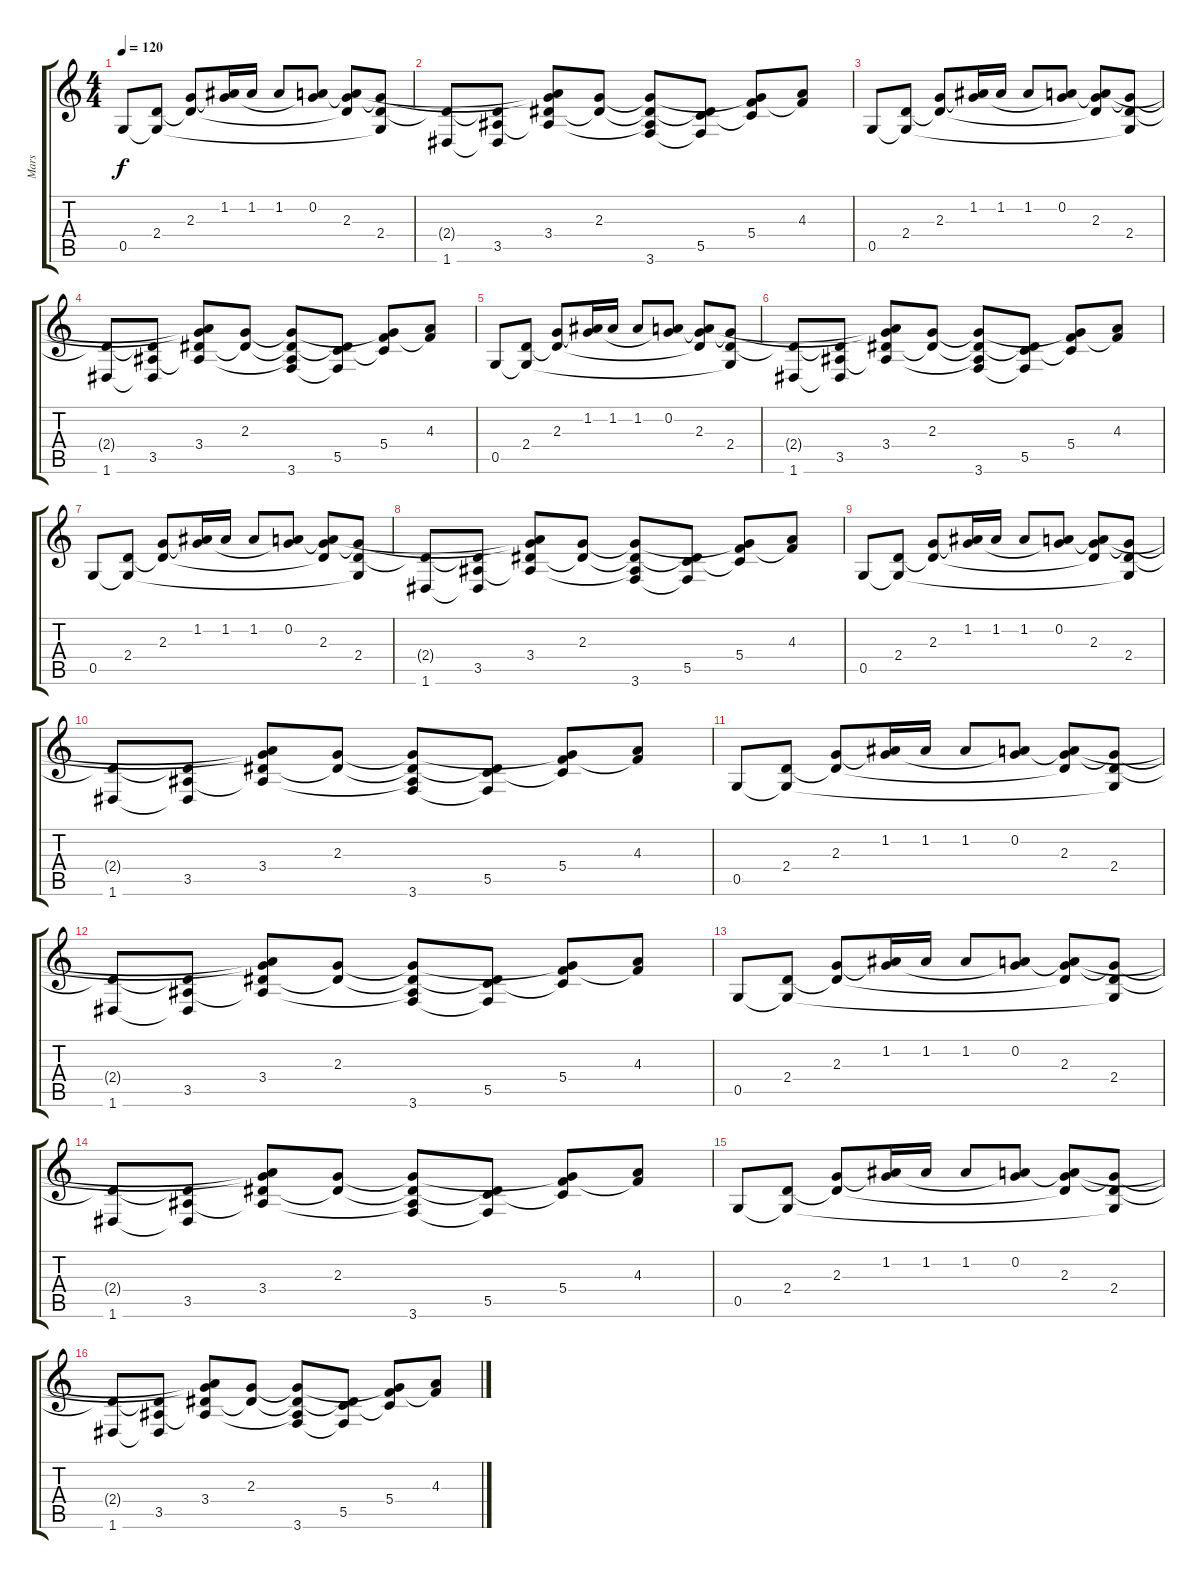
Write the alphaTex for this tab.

\track ("Mars" "Mars") {instrument distortionguitar}
\staff {score tabs}
\tuning (D4 A3 F3 C3 G2 D2) {hide}
\ts (4 4)
\tempo 120
\clef g2
\ks c
0.5.8{dy f instrument acousticguitarsteel} (2.4 0.5{t}).8 (2.3 2.4{t}).8 (1.2 2.3{t}).16 1.2.16 1.2.8 (0.2 2.3{t}).8 (0.2{t} 2.3 2.4{t}).8 (2.3{t} 2.4 0.5{t}).8 |
(2.4{t} 1.6).8{instrument acousticguitarsteel} (2.4{t} 3.5 1.6{t}).8 (0.2{t} 2.3{t} 3.4 3.5{t}).8 (2.3 3.4{t}).8 (2.3{t} 3.4{t} 3.5{t} 3.6).8 (3.4{t} 5.5 3.6{t}).8 (2.3{t} 5.4 5.5{t}).8 (4.3 5.4{t}).8 |
0.5.8{instrument acousticguitarsteel} (2.4 0.5{t}).8 (2.3 2.4{t}).8 (1.2 2.3{t}).16 1.2.16 1.2.8 (0.2 2.3{t}).8 (0.2{t} 2.3 2.4{t}).8 (2.3{t} 2.4 0.5{t}).8 |
(2.4{t} 1.6).8{instrument acousticguitarsteel} (2.4{t} 3.5 1.6{t}).8 (0.2{t} 2.3{t} 3.4 3.5{t}).8 (2.3 3.4{t}).8 (2.3{t} 3.4{t} 3.5{t} 3.6).8 (3.4{t} 5.5 3.6{t}).8 (2.3{t} 5.4 5.5{t}).8 (4.3 5.4{t}).8 |
0.5.8{instrument acousticguitarsteel} (2.4 0.5{t}).8 (2.3 2.4{t}).8 (1.2 2.3{t}).16 1.2.16 1.2.8 (0.2 2.3{t}).8 (0.2{t} 2.3 2.4{t}).8 (2.3{t} 2.4 0.5{t}).8 |
(2.4{t} 1.6).8{instrument acousticguitarsteel} (2.4{t} 3.5 1.6{t}).8 (0.2{t} 2.3{t} 3.4 3.5{t}).8 (2.3 3.4{t}).8 (2.3{t} 3.4{t} 3.5{t} 3.6).8 (3.4{t} 5.5 3.6{t}).8 (2.3{t} 5.4 5.5{t}).8 (4.3 5.4{t}).8 |
0.5.8{instrument acousticguitarsteel} (2.4 0.5{t}).8 (2.3 2.4{t}).8 (1.2 2.3{t}).16 1.2.16 1.2.8 (0.2 2.3{t}).8 (0.2{t} 2.3 2.4{t}).8 (2.3{t} 2.4 0.5{t}).8 |
(2.4{t} 1.6).8{instrument acousticguitarsteel} (2.4{t} 3.5 1.6{t}).8 (0.2{t} 2.3{t} 3.4 3.5{t}).8 (2.3 3.4{t}).8 (2.3{t} 3.4{t} 3.5{t} 3.6).8 (3.4{t} 5.5 3.6{t}).8 (2.3{t} 5.4 5.5{t}).8 (4.3 5.4{t}).8 |
0.5.8{instrument acousticguitarsteel} (2.4 0.5{t}).8 (2.3 2.4{t}).8 (1.2 2.3{t}).16 1.2.16 1.2.8 (0.2 2.3{t}).8 (0.2{t} 2.3 2.4{t}).8 (2.3{t} 2.4 0.5{t}).8 |
(2.4{t} 1.6).8{instrument acousticguitarsteel} (2.4{t} 3.5 1.6{t}).8 (0.2{t} 2.3{t} 3.4 3.5{t}).8 (2.3 3.4{t}).8 (2.3{t} 3.4{t} 3.5{t} 3.6).8 (3.4{t} 5.5 3.6{t}).8 (2.3{t} 5.4 5.5{t}).8 (4.3 5.4{t}).8 |
0.5.8{instrument acousticguitarsteel} (2.4 0.5{t}).8 (2.3 2.4{t}).8 (1.2 2.3{t}).16 1.2.16 1.2.8 (0.2 2.3{t}).8 (0.2{t} 2.3 2.4{t}).8 (2.3{t} 2.4 0.5{t}).8 |
(2.4{t} 1.6).8{instrument acousticguitarsteel} (2.4{t} 3.5 1.6{t}).8 (0.2{t} 2.3{t} 3.4 3.5{t}).8 (2.3 3.4{t}).8 (2.3{t} 3.4{t} 3.5{t} 3.6).8 (3.4{t} 5.5 3.6{t}).8 (2.3{t} 5.4 5.5{t}).8 (4.3 5.4{t}).8 |
0.5.8{instrument acousticguitarsteel} (2.4 0.5{t}).8 (2.3 2.4{t}).8 (1.2 2.3{t}).16 1.2.16 1.2.8 (0.2 2.3{t}).8 (0.2{t} 2.3 2.4{t}).8 (2.3{t} 2.4 0.5{t}).8 |
(2.4{t} 1.6).8{instrument acousticguitarsteel} (2.4{t} 3.5 1.6{t}).8 (0.2{t} 2.3{t} 3.4 3.5{t}).8 (2.3 3.4{t}).8 (2.3{t} 3.4{t} 3.5{t} 3.6).8 (3.4{t} 5.5 3.6{t}).8 (2.3{t} 5.4 5.5{t}).8 (4.3 5.4{t}).8 |
0.5.8{instrument acousticguitarsteel} (2.4 0.5{t}).8 (2.3 2.4{t}).8 (1.2 2.3{t}).16 1.2.16 1.2.8 (0.2 2.3{t}).8 (0.2{t} 2.3 2.4{t}).8 (2.3{t} 2.4 0.5{t}).8 |
(2.4{t} 1.6).8{instrument acousticguitarsteel} (2.4{t} 3.5 1.6{t}).8 (0.2{t} 2.3{t} 3.4 3.5{t}).8 (2.3 3.4{t}).8 (2.3{t} 3.4{t} 3.5{t} 3.6).8 (3.4{t} 5.5 3.6{t}).8 (2.3{t} 5.4 5.5{t}).8 (4.3 5.4{t}).8
